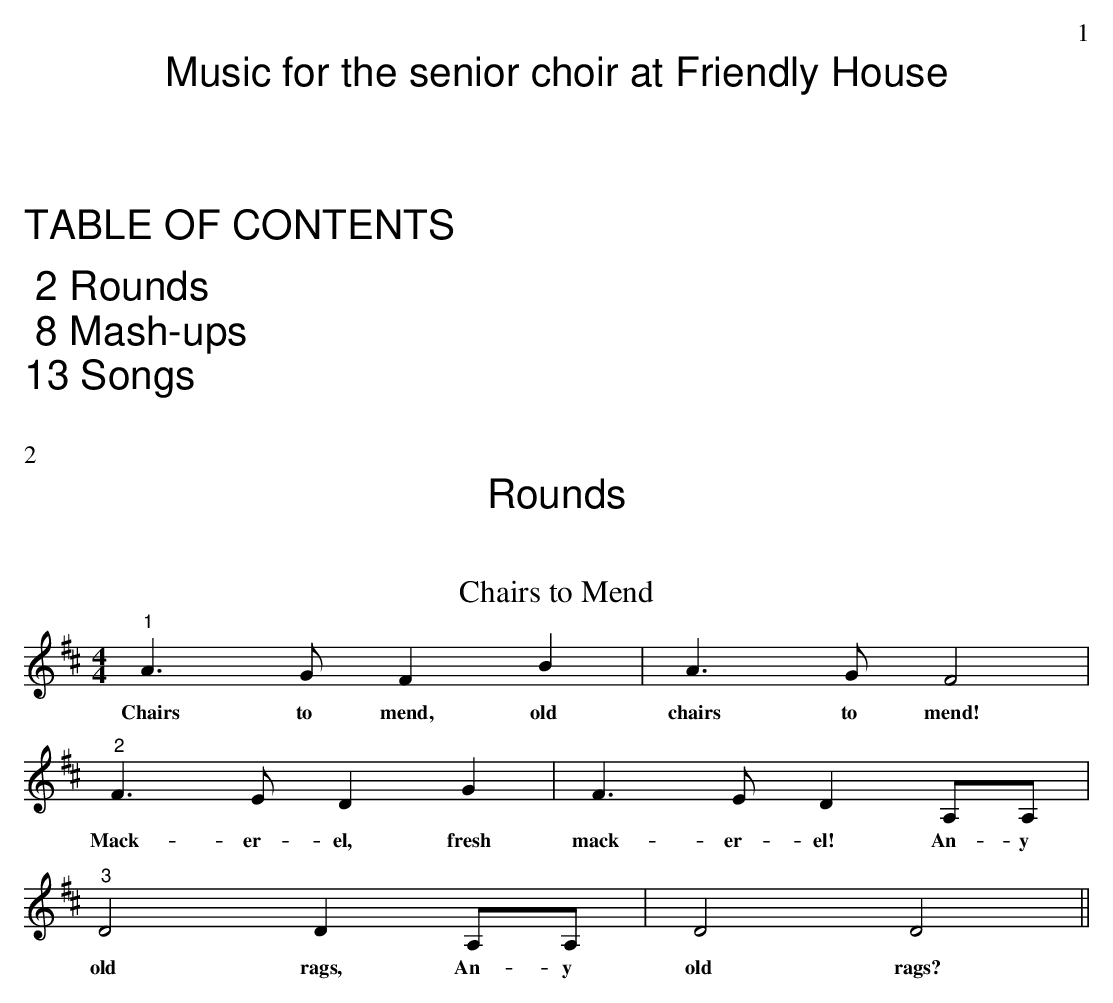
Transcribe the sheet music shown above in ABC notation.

X:1
T:Chairs to Mend
M:4/4
L:1/4
K:D
"^1" A  > G   F    B|   A   > G  F2|
w:Chairs to mend, old chairs to mend!
"^2"  F >E  D     G  | F  >E  D   A,/A,/|
w:  Mack-er-el, fresh mack-er-el! An-y
"^3" D2   D   A,/A,/| D2  D2 ||
w:  old rags, An-y   old rags?
